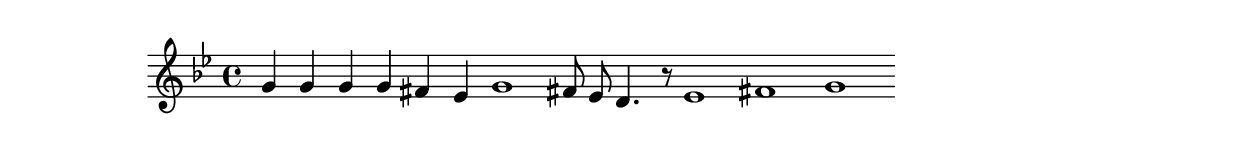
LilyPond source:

%% DO NOT EDIT this file manually; it is automatically
%% generated from LSR http://lsr.dsi.unimi.it
%% Make any changes in LSR itself, or in Documentation/snippets/new/ ,
%% and then run scripts/auxiliar/makelsr.py
%%
%% This file is in the public domain.
\version "2.15.32"

\header {
  lsrtags = "world-music"

%% Translation of GIT committish: b482c3e5b56c3841a88d957e0ca12964bd3e64fa
  texidoces = "
Para las improvisaciones o @emph{taqasim} que son libres durante unos
momentos, se puede omitir la indicación de compás y se puede usar
@code{\\cadenzaOn}.  Podría ser necesario ajustar el estilo de
alteraciones accidentales, porque la ausencia de líneas divisorias
hará que la alteración aparezca una sola vez.  He aquí un ejemplo de
cómo podría ser el comienzo de una improvisación @emph{hijaz}:

"
doctitlees = "Improvisación de música árabe"


%% Translation of GIT committish: 0a868be38a775ecb1ef935b079000cebbc64de40
  texidocde = "
Bei Improvisation oder @emph{taqasim}, die zeitlich frei gespielt
werden, kann die Taktart ausgelassen werden und @code{\\cadenzaOn}
kann eingesetzt werden.  Es kann nötig sein, den Versetzungszeichenstil
anzupassen, weil sonst die Versetzungszeichen nur einmal ausgegeben
werden, da keine Taktlinien gesetzt sind.  Hier ein Beispiel, wie
der Beginn einer @emph{hijaz}-Improvisation aussehen könnte:

"

  doctitlede = "Arabische Improvisation"

%% Translation of GIT committish: 3b125956b08d27ef39cd48bfa3a2f1e1bb2ae8b4
  texidocfr = "
Lorsque les improvisations ou @emph{taqasim} sont temporairement libres,
la métrique peut ne pas apparaître, auquel cas on utilisera un
@code{\\cadenzaOn}.  Les altérations accidentelles devront alors être
répétées en raison de l'absence de barre de mesure.  Voici comment
pourrait débuter une improvisation de @emph{hijaz}.

"
  doctitlefr = "Improvisation en musique arabe"


  texidoc = "
For improvisations or taqasim which are temporarily free, the time
signature can be omitted and @code{\\cadenzaOn} can be used.  Adjusting
the accidental style might be required, since the absence of bar lines
will cause the accidental to be marked only once.  Here is an example
of what could be the start of a hijaz improvisation:

"
  doctitle = "Arabic improvisation"
} % begin verbatim


\include "arabic.ly"

\relative sol' {
  \key re \kurd
  \accidentalStyle "forget"
  \cadenzaOn
  sol4 sol sol sol fad mib sol1 fad8 mib re4. r8 mib1 fad sol
}
